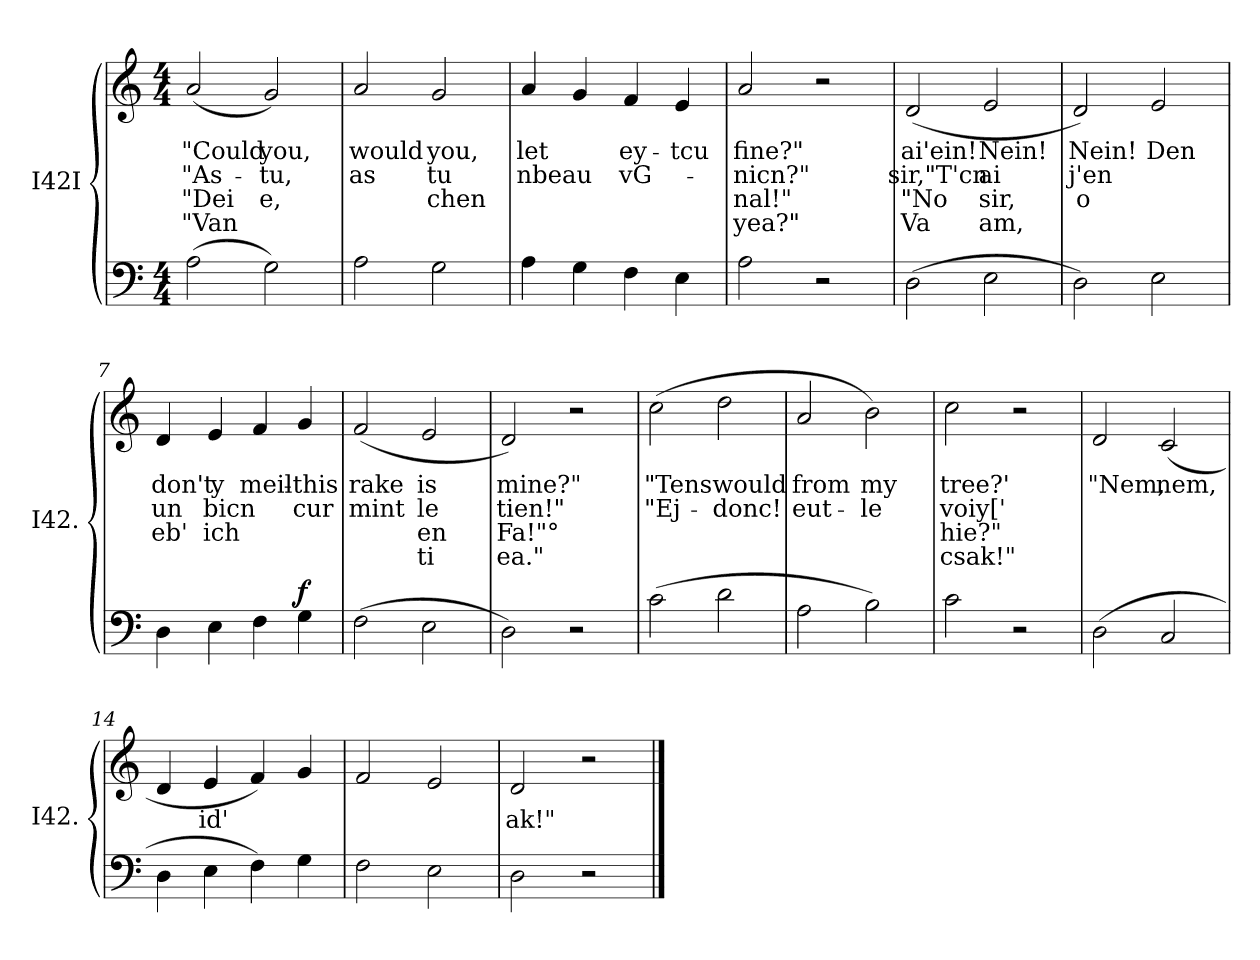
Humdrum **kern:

**kern	**dynam	**kern	**text	**text	**text	**text
*part2	*part2	*part1	*part1	*part1	*part1	*part1
*staff2	*staff2	*staff1	*staff1	*staff1	*staff1	*staff1
*I"I42I	*	*I"I42I	*	*	*	*
*I'I42.	*	*I'I42.	*	*	*	*
*clefF4	*	*clefG2	*	*	*	*
*M4/4	*	*M4/4	*	*	*	*
*MM104	*	*MM104	*	*	*	*
=1	=1	=1	=1	=1	=1	=1
(2A\	.	(2a/	"Could	"As-	"Dei	"Van
2G\)	.	2g/)	you,	-tu,	e,	.
=2	=2	=2	=2	=2	=2	=2
2A\	.	2a/	would	as	.	.
2G\	.	2g/	you,	tu	chen	.
=3	=3	=3	=3	=3	=3	=3
4A\	.	4a/	let	nbeau	.	.
4G\	.	4g/	.	.	.	.
4F\	.	4f/	ey-	vG-	.	.
4E\	.	4e/	-tcu	.	.	.
=4	=4	=4	=4	=4	=4	=4
2A\	.	2a/	fine?"	-nicn?"	nal!"	yea?"
2r	.	2r	.	.	.	.
=5	=5	=5	=5	=5	=5	=5
(2D\	.	(2d/	ai'ein!	sir,"T'cn	"No	Va
2E\	.	2e/	Nein!	ai	sir,	am,
=6	=6	=6	=6	=6	=6	=6
2D\)	.	2d/)	Nein!	j'en	o	.
2E\	.	2e/	Den	.	.	.
=7	=7	=7	=7	=7	=7	=7
4D\	.	4d/	don't	un	eb'	.
4E\	.	4e/	y	bicn	ich	.
4F\	.	4f/	meil-	.	.	.
!	!LO:DY:a	!	!	!	!	!
4G\	f	4g/	-this	cur	.	.
!!LO:LB:g=z
=8	=8	=8	=8	=8	=8	=8
(2F\	.	(2f/	rake	mint	.	.
2E\	.	2e/	is	le	en	ti
=9	=9	=9	=9	=9	=9	=9
2D\)	.	2d/)	mine?"	tien!"	Fa!"°	ea."
2r	.	2r	.	.	.	.
=10	=10	=10	=10	=10	=10	=10
(2c\	.	(2cc\	"Tens	"Ej-	.	.
2d\	.	2dd\	would	-donc!	.	.
=11	=11	=11	=11	=11	=11	=11
2A\	.	2a/	from	eut-	.	.
2B\)	.	2b\)	my	-le	.	.
=12	=12	=12	=12	=12	=12	=12
2c\	.	2cc\	tree?'	voiy['	hie?"	csak!"
2r	.	2r	.	.	.	.
=13	=13	=13	=13	=13	=13	=13
(2D\	.	2d/	"Nem,	.	.	.
2C/	.	(2c/	nem,	.	.	.
=14	=14	=14	=14	=14	=14	=14
4D\	.	4d/	.	.	.	.
4E\	.	4e/	id'	.	.	.
4F\)	.	4f/)	.	.	.	.
4G\	.	4g/	.	.	.	.
=15	=15	=15	=15	=15	=15	=15
2F\	.	2f/	.	.	.	.
2E\	.	2e/	.	.	.	.
=16	=16	=16	=16	=16	=16	=16
2D\	.	2d/	ak!"	.	.	.
2r	.	2r	.	.	.	.
==	==	==	==	==	==	==
*-	*-	*-	*-	*-	*-	*-
